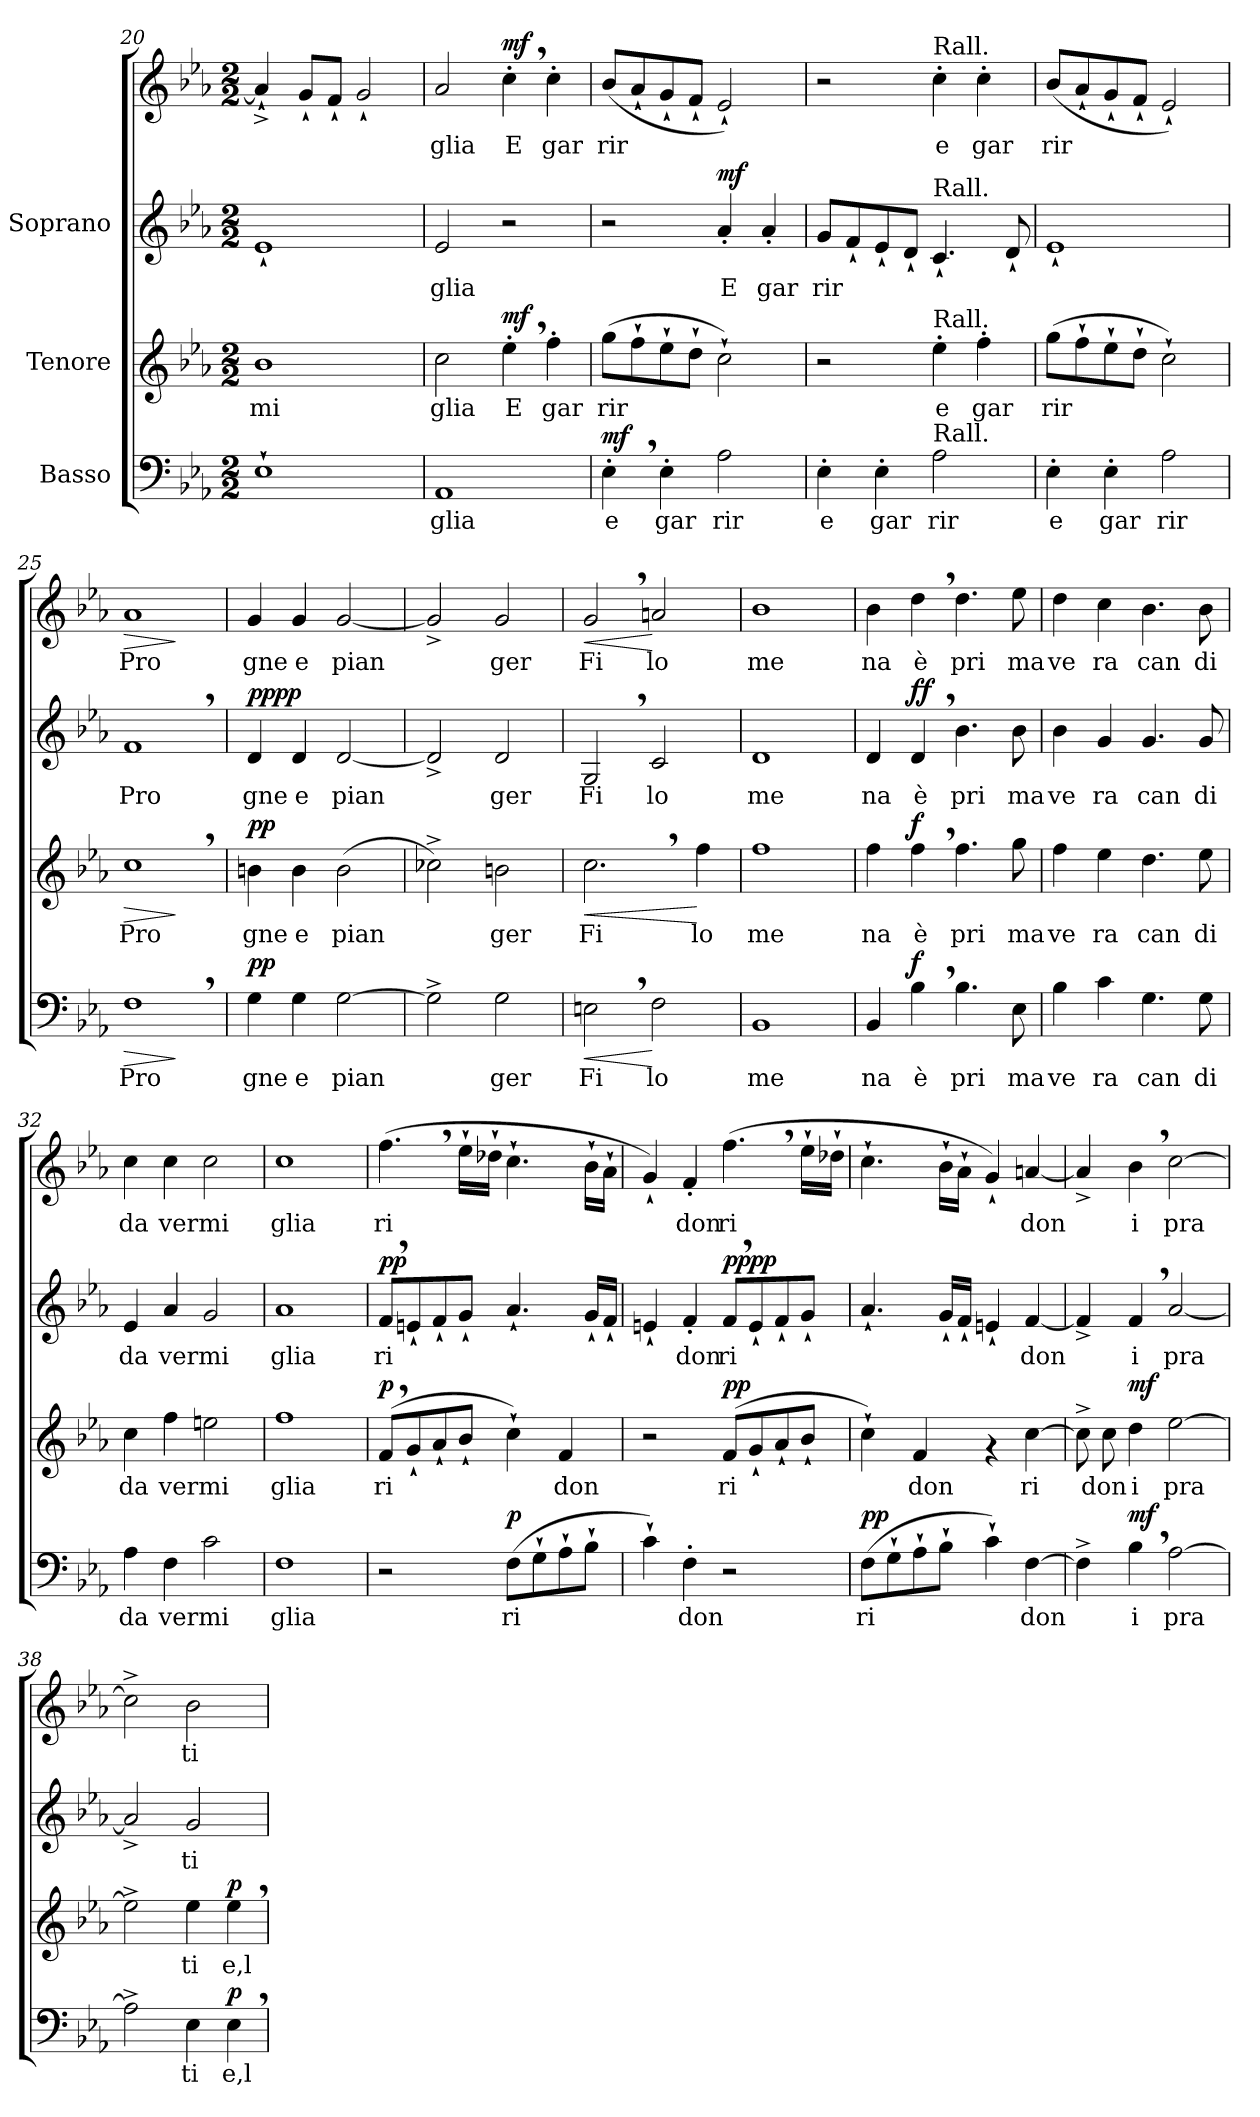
**kern	**text	**dynam	**kern	**text	**dynam	**kern	**text	**kern	**text	**dynam
*part3	*part3	*part3	*part2	*part2	*part2	*part1	*part1	*part1	*part1	*part1
*staff4	*staff4	*staff4	*staff3	*staff3	*staff3	*staff2	*staff2	*staff1	*staff1	*staff1/2
*I"Basso	*	*	*I"Tenore	*	*	*I"Soprano	*	*	*	*
*clefF4	*	*	*clefG2	*	*	*clefG2	*	*clefG2	*	*
*k[b-e-a-]	*	*	*k[b-e-a-]	*	*	*k[b-e-a-]	*	*k[b-e-a-]	*	*
*E-:	*	*	*E-:	*	*	*E-:	*	*E-:	*	*
*M2/2	*	*	*M2/2	*	*	*M2/2	*	*M2/2	*	*
=20	=20	=20	=20	=20	=20	=20	=20	=20	=20	=20
!	!	!	!	!LO:LY:b:cj	!	!	!	!	!	!
1E-`>	.	.	1b-	mi	.	1e-`<	.	4a-^>`</]	.	.
.	.	.	.	.	.	.	.	8g`</L	.	.
.	.	.	.	.	.	.	.	8f`</J	.	.
.	.	.	.	.	.	.	.	2g`</	.	.
=21	=21	=21	=21	=21	=21	=21	=21	=21	=21	=21
!	!LO:LY:b:cj	!	!	!LO:LY:b:cj	!	!	!LO:LY:b:cj	!	!LO:LY:b:cj	!
1AA-	glia	.	2cc\	glia	.	2e-/	glia	2a-/	glia	.
!	!	!	!	!LO:LY:b:cj	!LO:DY:a	!	!	!	!LO:LY:b:cj	!LO:DY:a
.	.	.	4ee-'>,>\	E	mf	2r	.	4cc'>,>\	E	mf
!	!	!	!	!LO:LY:b:cj	!	!	!	!	!LO:LY:b:cj	!
.	.	.	4ff'>\	gar	.	.	.	4cc'>\	gar	.
=22	=22	=22	=22	=22	=22	=22	=22	=22	=22	=22
!	!LO:LY:b:cj	!LO:DY:a	!	!LO:LY:b:cj	!	!	!	!	!LO:LY:b:cj	!
4E-'>,>\	e	mf	(>8gg\L	rir	.	2r	.	(>8b-/L	rir	.
!	!	!	!	!LO:LY:b:cj	!	!	!	!	!LO:LY:b:cj	!
.	.	.	8ff`>\	.	.	.	.	8a-`</	.	.
!	!LO:LY:b:cj	!	!	!LO:LY:b:cj	!	!	!	!	!LO:LY:b:cj	!
4E-'>\	gar	.	8ee-`>\	.	.	.	.	8g`</	.	.
!	!	!	!	!LO:LY:b:cj	!	!	!	!	!LO:LY:b:cj	!
.	.	.	8dd`>\J	.	.	.	.	8f`</J	.	.
!	!LO:LY:b:cj	!	!	!LO:LY:b:cj	!	!	!LO:LY:b:cj	!	!LO:LY:b:cj	!LO:DY:a=2
2A-\	rir	.	2cc`>\)	.	.	4a-'</	E	2e-`</)	.	mf
!	!	!	!	!	!	!	!LO:LY:b:cj	!	!	!
.	.	.	.	.	.	4a-'</	gar	.	.	.
=23	=23	=23	=23	=23	=23	=23	=23	=23	=23	=23
!	!LO:LY:b:cj	!	!	!	!	!	!LO:LY:b:cj	!	!	!
4E-'>\	e	.	2r	.	.	8g/L	rir	2r	.	.
!	!	!	!	!	!	!	!LO:LY:b:cj	!	!	!
.	.	.	.	.	.	8f`</	.	.	.	.
!	!LO:LY:b:cj	!	!	!	!	!	!LO:LY:b:cj	!	!	!
4E-'>\	gar	.	.	.	.	8e-`</	.	.	.	.
!	!	!	!	!	!	!	!LO:LY:b:cj	!	!	!
.	.	.	.	.	.	8d`</J	.	.	.	.
!	!	!	!	!	!	!	!	!LO:TX:a:t=Rall.	!	!
!	!	!	!	!	!	!LO:TX:a:t=Rall.	!	!	!	!
!	!	!	!LO:TX:a:t=Rall.	!	!	!	!	!	!	!
!LO:TX:a:t=Rall.	!	!	!	!	!	!	!	!	!	!
!	!LO:LY:b:cj	!	!	!LO:LY:b:cj	!	!	!LO:LY:b:cj	!	!LO:LY:b:cj	!
2A-\	rir	.	4ee-'>\	e	.	4.c`</	.	4cc'>\	e	.
!	!	!	!	!LO:LY:b:cj	!	!	!	!	!LO:LY:b:cj	!
.	.	.	4ff'>\	gar	.	.	.	4cc'>\	gar	.
!	!	!	!	!	!	!	!LO:LY:b:cj	!	!	!
.	.	.	.	.	.	8d`</	.	.	.	.
=24	=24	=24	=24	=24	=24	=24	=24	=24	=24	=24
!	!LO:LY:b:cj	!	!	!LO:LY:b:cj	!	!	!	!	!LO:LY:b:cj	!
4E-'>\	e	.	(>8gg\L	rir	.	1e-`<	.	(>8b-/L	rir	.
!	!	!	!	!LO:LY:b:cj	!	!	!	!	!LO:LY:b:cj	!
.	.	.	8ff`>\	.	.	.	.	8a-`</	.	.
!	!LO:LY:b:cj	!	!	!LO:LY:b:cj	!	!	!	!	!LO:LY:b:cj	!
4E-'>\	gar	.	8ee-`>\	.	.	.	.	8g`</	.	.
!	!	!	!	!LO:LY:b:cj	!	!	!	!	!LO:LY:b:cj	!
.	.	.	8dd`>\J	.	.	.	.	8f`</J	.	.
*MM99	*	*	*MM99	*	*	*	*	*MM99	*	*
!	!LO:LY:b:cj	!	!	!LO:LY:b:cj	!	!	!	!	!LO:LY:b:cj	!
2A-\	rir	.	2cc`>\)	.	.	.	.	2e-`</)	.	.
=25	=25	=25	=25	=25	=25	=25	=25	=25	=25	=25
*	*	*	*	*	*	*	*	*MM120	*	*
!	!LO:LY:b:cj	!LO:HP:b	!	!LO:LY:b:cj	!LO:HP:b	!	!LO:LY:b:cj	!	!LO:LY:b:cj	!LO:HP:b
!	!	!	!	!	!	!	!	!	!	!LO:HP:n=1:b
1F,>	Pro	>	1cc,>	Pro	>	1f,<	Pro	1a-	Pro	> >
.	.	]	.	.	]	.	.	.	.	] ]
!!LO:LB:g=z
=26	=26	=26	=26	=26	=26	=26	=26	=26	=26	=26
!	!LO:LY:b:cj	!LO:DY:a	!	!LO:LY:b:cj	!LO:DY:a	!	!LO:LY:b:cj	!	!LO:LY:b:cj	!LO:DY:a=2
!	!	!	!	!	!	!	!	!	!	!LO:DY:n=1:a
4G\	gne	pp	4bn\	gne	pp	4d/	gne	4g/	gne	pp pp
!	!LO:LY:b:cj	!	!	!LO:LY:b:cj	!	!	!LO:LY:b:cj	!	!LO:LY:b:cj	!
4G\	e	.	4b\	e	.	4d/	e	4g/	e	.
!	!LO:LY:b:cj	!	!	!LO:LY:b:cj	!	!	!LO:LY:b:cj	!	!LO:LY:b:cj	!
[>2G\	pian	.	[>2b\	pian	.	[<2d/	pian	[<2g/	pian	.
=27	=27	=27	=27	=27	=27	=27	=27	=27	=27	=27
!	!LO:LY:b:cj	!	!	!LO:LY:b:cj	!	!	!LO:LY:b:cj	!	!LO:LY:b:cj	!
2G^>\]	.	.	2cc-X^>\]	.	.	2d^</]	.	2g^</]	.	.
!	!LO:LY:b:cj	!	!	!LO:LY:b:cj	!	!	!LO:LY:b:cj	!	!LO:LY:b:cj	!
2G\	ger	.	2bn\	ger	.	2d/	ger	2g/	ger	.
=28	=28	=28	=28	=28	=28	=28	=28	=28	=28	=28
!	!LO:LY:b:cj	!LO:HP:b	!	!LO:LY:b:cj	!LO:HP:b	!	!LO:LY:b:cj	!	!LO:LY:b:cj	!LO:HP:b
2En,>\	Fi	<	2.cc,>\	Fi	<	2G,</	Fi	2g,</	Fi	<
!	!LO:LY:b:cj	!	!	!	!	!	!LO:LY:b:cj	!	!LO:LY:b:cj	!
2F\	lo	[	.	.	.	2c/	lo	2an/	lo	[ [ [
!	!	!	!	!LO:LY:b:cj	!	!	!	!	!	!
.	.	.	4ff\	lo	[	.	.	.	.	.
=29	=29	=29	=29	=29	=29	=29	=29	=29	=29	=29
!	!LO:LY:b:cj	!	!	!LO:LY:b:cj	!	!	!LO:LY:b:cj	!	!LO:LY:b:cj	!
1BB-	me	.	1ff	me	.	1d	me	1b-	me	.
=30	=30	=30	=30	=30	=30	=30	=30	=30	=30	=30
*MM120	*	*	*MM120	*	*	*	*	*MM120	*	*
!	!LO:LY:b:cj	!	!	!LO:LY:b:cj	!	!	!LO:LY:b:cj	!	!LO:LY:b:cj	!
4BB-/	na	.	4ff\	na	.	4d/	na	4b-\	na	.
*	*	*	*MM145	*	*	*	*	*MM145	*	*
!	!LO:LY:b:cj	!LO:DY:a	!	!LO:LY:b:cj	!LO:DY:a	!	!LO:LY:b:cj	!	!LO:LY:b:cj	!LO:DY:a=2
!	!	!	!	!	!	!	!	!	!	!LO:DY:n=1:a
4B-,>\	è	f	4ff,>\	è	f	4d,</	è	4dd,>\	è	f f
!	!LO:LY:b:cj	!	!	!LO:LY:b:cj	!	!	!LO:LY:b:cj	!	!LO:LY:b:cj	!
4.B-\	pri	.	4.ff\	pri	.	4.b-\	pri	4.dd\	pri	.
!	!LO:LY:b:cj	!	!	!LO:LY:b:cj	!	!	!LO:LY:b:cj	!	!LO:LY:b:cj	!
8E-\	ma	.	8gg\	ma	.	8b-\	ma	8ee-\	ma	.
=31	=31	=31	=31	=31	=31	=31	=31	=31	=31	=31
!	!LO:LY:b:cj	!	!	!LO:LY:b:cj	!	!	!LO:LY:b:cj	!	!LO:LY:b:cj	!
4B-\	ve	.	4ff\	ve	.	4b-\	ve	4dd\	ve	.
!	!LO:LY:b:cj	!	!	!LO:LY:b:cj	!	!	!LO:LY:b:cj	!	!LO:LY:b:cj	!
4c\	ra	.	4ee-\	ra	.	4g/	ra	4cc\	ra	.
!	!LO:LY:b:cj	!	!	!LO:LY:b:cj	!	!	!LO:LY:b:cj	!	!LO:LY:b:cj	!
4.G\	can	.	4.dd\	can	.	4.g/	can	4.b-\	can	.
!	!LO:LY:b:cj	!	!	!LO:LY:b:cj	!	!	!LO:LY:b:cj	!	!LO:LY:b:cj	!
8G\	di	.	8ee-\	di	.	8g/	di	8b-\	di	.
=32	=32	=32	=32	=32	=32	=32	=32	=32	=32	=32
!	!LO:LY:b:cj	!	!	!LO:LY:b:cj	!	!	!LO:LY:b:cj	!	!LO:LY:b:cj	!
4A-\	da	.	4cc\	da	.	4e-/	da	4cc\	da	.
!	!LO:LY:b:cj	!	!	!LO:LY:b:cj	!	!	!LO:LY:b:cj	!	!LO:LY:b:cj	!
4F\	ver	.	4ff\	ver	.	4a-/	ver	4cc\	ver	.
!	!LO:LY:b:cj	!	!	!LO:LY:b:cj	!	!	!LO:LY:b:cj	!	!LO:LY:b:cj	!
2c\	mi	.	2een\	mi	.	2g/	mi	2cc\	mi	.
=33	=33	=33	=33	=33	=33	=33	=33	=33	=33	=33
!	!LO:LY:b:cj	!	!	!LO:LY:b:cj	!	!	!LO:LY:b:cj	!	!LO:LY:b:cj	!
1F	glia	.	1ff	glia	.	1a-	glia	1cc	glia	.
!!LO:LB:g=z
=34	=34	=34	=34	=34	=34	=34	=34	=34	=34	=34
!	!	!	!	!LO:LY:b:cj	!LO:DY:a	!	!LO:LY:b:cj	!	!LO:LY:b:cj	!LO:DY:a=2
!	!	!	!	!	!	!	!	!	!	!LO:DY:n=1:a
2r	.	.	(>8f,</L	ri	p	8f,</L	ri	(>4.ff,>\	ri	p p
!	!	!	!	!LO:LY:b:cj	!	!	!LO:LY:b:cj	!	!	!
.	.	.	8g`</	.	.	8en`</	.	.	.	.
!	!	!	!	!LO:LY:b:cj	!	!	!LO:LY:b:cj	!	!	!
.	.	.	8a-`</	.	.	8f`</	.	.	.	.
!	!	!	!	!LO:LY:b:cj	!	!	!LO:LY:b:cj	!	!LO:LY:b:cj	!
.	.	.	8b-`</J	.	.	8g`</J	.	16ee-`>\L	.	.
!	!	!	!	!	!	!	!	!	!LO:LY:b:cj	!
.	.	.	.	.	.	.	.	16dd-X`>\J	.	.
!	!LO:LY:b:cj	!LO:DY:a	!	!LO:LY:b:cj	!	!	!LO:LY:b:cj	!	!LO:LY:b:cj	!
(>8F\L	ri	p	4cc`>\)	.	.	4.a-`</	.	4.cc`>\	.	.
!	!LO:LY:b:cj	!	!	!	!	!	!	!	!	!
8G`>\	.	.	.	.	.	.	.	.	.	.
!	!LO:LY:b:cj	!	!	!LO:LY:b:cj	!	!	!	!	!	!
8A-`>\	.	.	4f/	don	.	.	.	.	.	.
!	!LO:LY:b:cj	!	!	!	!	!	!LO:LY:b:cj	!	!LO:LY:b:cj	!
8B-`>\J	.	.	.	.	.	16g`</L	.	16b-`>\L	.	.
!	!	!	!	!	!	!	!LO:LY:b:cj	!	!LO:LY:b:cj	!
.	.	.	.	.	.	16f`</J	.	16a-`>\J	.	.
=35	=35	=35	=35	=35	=35	=35	=35	=35	=35	=35
!	!LO:LY:b:cj	!	!	!	!	!	!LO:LY:b:cj	!	!LO:LY:b:cj	!
4c`>\)	.	.	2r	.	.	4en`</	.	4g`</)	.	.
!	!LO:LY:b:cj	!	!	!	!	!	!LO:LY:b:cj	!	!LO:LY:b:cj	!
4F'>\	don	.	.	.	.	4f'</	don	4f'</	don	.
!	!	!	!	!LO:LY:b:cj	!LO:DY:a	!	!LO:LY:b:cj	!	!LO:LY:b:cj	!LO:DY:a=2
!	!	!	!	!	!	!	!	!	!	!LO:DY:n=1:a
2r	.	.	(>8f/L	ri	pp	8f,</L	ri	(>4.ff,>\	ri	pp pp
!	!	!	!	!LO:LY:b:cj	!	!	!LO:LY:b:cj	!	!	!
.	.	.	8g`</	.	.	8e`</	.	.	.	.
!	!	!	!	!LO:LY:b:cj	!	!	!LO:LY:b:cj	!	!	!
.	.	.	8a-`</	.	.	8f`</	.	.	.	.
!	!	!	!	!LO:LY:b:cj	!	!	!LO:LY:b:cj	!	!LO:LY:b:cj	!
.	.	.	8b-`</J	.	.	8g`</J	.	16ee-`>\L	.	.
!	!	!	!	!	!	!	!	!	!LO:LY:b:cj	!
.	.	.	.	.	.	.	.	16dd-X`>\J	.	.
=36	=36	=36	=36	=36	=36	=36	=36	=36	=36	=36
!	!LO:LY:b:cj	!LO:DY:a	!	!LO:LY:b:cj	!	!	!LO:LY:b:cj	!	!LO:LY:b:cj	!
(>8F\L	ri	pp	4cc`>\)	.	.	4.a-`</	.	4.cc`>\	.	.
!	!LO:LY:b:cj	!	!	!	!	!	!	!	!	!
8G`>\	.	.	.	.	.	.	.	.	.	.
!	!LO:LY:b:cj	!	!	!LO:LY:b:cj	!	!	!	!	!	!
8A-`>\	.	.	4f/	don	.	.	.	.	.	.
!	!LO:LY:b:cj	!	!	!	!	!	!LO:LY:b:cj	!	!LO:LY:b:cj	!
8B-`>\J	.	.	.	.	.	16g`</L	.	16b-`>\L	.	.
!	!	!	!	!	!	!	!LO:LY:b:cj	!	!LO:LY:b:cj	!
.	.	.	.	.	.	16f`</J	.	16a-`>\J	.	.
!	!LO:LY:b:cj	!	!	!	!	!	!LO:LY:b:cj	!	!LO:LY:b:cj	!
4c`>\)	.	.	4rf	.	.	4en`</	.	4g`</)	.	.
!	!LO:LY:b:cj	!	!	!LO:LY:b:cj	!	!	!LO:LY:b:cj	!	!LO:LY:b:cj	!
[>4F\	don	.	[>4cc\	ri	.	[<4f/	don	[<4an/	don	.
=37	=37	=37	=37	=37	=37	=37	=37	=37	=37	=37
!	!LO:LY:b:cj	!	!	!LO:LY:b:cj	!	!	!LO:LY:b:cj	!	!LO:LY:b:cj	!
4F^>\]	.	.	8cc^>\]	.	.	4f^</]	.	4an^</]	.	.
!	!	!	!	!LO:LY:b:cj	!	!	!	!	!	!
.	.	.	8cc\	don	.	.	.	.	.	.
*	*	*	*	*	*	*	*	*MM120	*	*
!	!LO:LY:b:cj	!LO:DY:a	!	!LO:LY:b:cj	!LO:DY:a	!	!LO:LY:b:cj	!	!LO:LY:b:cj	!LO:DY:a=2
!	!	!	!	!	!	!	!	!	!	!LO:DY:n=1:a
4B-,>\	i	mf	4dd\	i	mf	4f,</	i	4b-,>\	i	mf mf
!	!LO:LY:b:cj	!	!	!LO:LY:b:cj	!	!	!LO:LY:b:cj	!	!LO:LY:b:cj	!
[>2A-\	pra	.	[>2ee-\	pra	.	[<2a-/	pra	[>2cc\	pra	.
=38	=38	=38	=38	=38	=38	=38	=38	=38	=38	=38
!	!LO:LY:b:cj	!	!	!LO:LY:b:cj	!	!	!LO:LY:b:cj	!	!LO:LY:b:cj	!
2A-^>\]	.	.	2ee-^>\]	.	.	2a-^</]	.	2cc^>\]	.	.
*	*	*	*	*	*	*	*	*MM145	*	*
!	!LO:LY:b:cj	!	!	!LO:LY:b:cj	!	!	!LO:LY:b:cj	!	!LO:LY:b:cj	!
4E-\	ti	.	4ee-\	ti	.	2g/	ti	2b-\	ti	.
!	!LO:LY:b:cj	!LO:DY:a	!	!LO:LY:b:cj	!LO:DY:a	!	!	!	!	!
4E-,>\	e,l	p	4ee-,>\	e,l	p	.	.	.	.	.
=	=	=	=	=	=	=	=	=	=	=
*-	*-	*-	*-	*-	*-	*-	*-	*-	*-	*-
